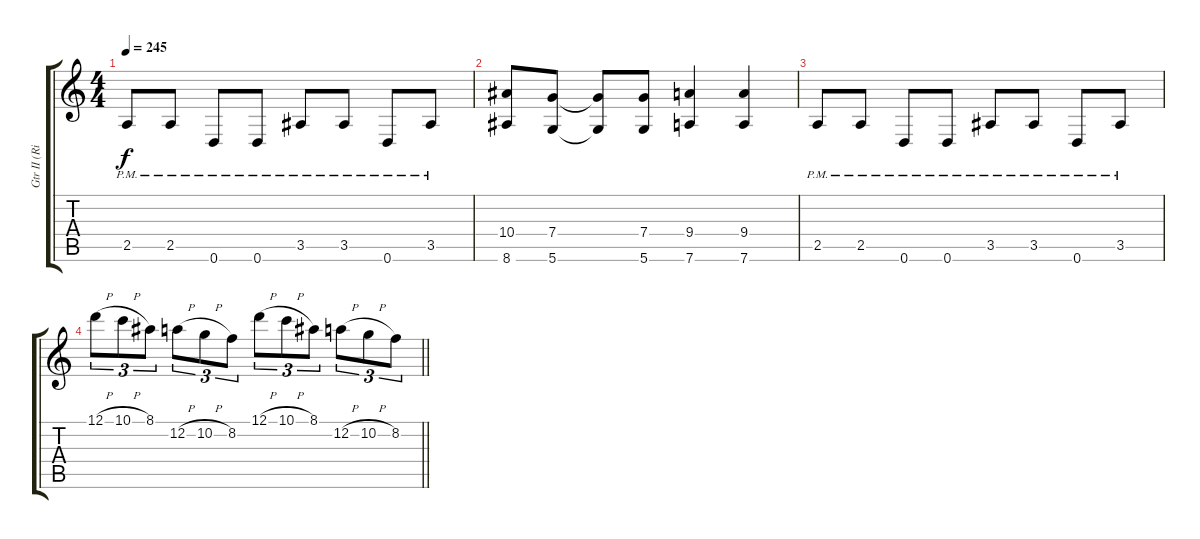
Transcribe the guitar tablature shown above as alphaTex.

\track ("Gtr II (Right)" "Gtr II (Ri") {instrument distortionguitar}
\staff {score tabs}
\tuning (D4 A3 F3 C3 G2 D2) {hide}
\ts (4 4)
\tempo 245
\clef g2
\ks c
2.5{pm}.8{dy f} 2.5{pm}.8 0.6{pm}.8 0.6{pm}.8 3.5{pm}.8 3.5{pm}.8 0.6{pm}.8 3.5{pm}.8 |
(10.4 8.6).8 (7.4 5.6).8 (7.4{t} 5.6{t}).8 (7.4 5.6).8 (9.4 7.6).4 (9.4 7.6).4 |
2.5{pm}.8 2.5{pm}.8 0.6{pm}.8 0.6{pm}.8 3.5{pm}.8 3.5{pm}.8 0.6{pm}.8 3.5{pm}.8 |
\barLineRight lightlight
12.1{h}.8{tu (3 2)} 10.1{h}.8{tu (3 2)} 8.1.8{tu (3 2)} 12.2{h}.8{tu (3 2)} 10.2{h}.8{tu (3 2)} 8.2.8{tu (3 2)} 12.1{h}.8{tu (3 2)} 10.1{h}.8{tu (3 2)} 8.1.8{tu (3 2)} 12.2{h}.8{tu (3 2)} 10.2{h}.8{tu (3 2)} 8.2.8{tu (3 2)}
